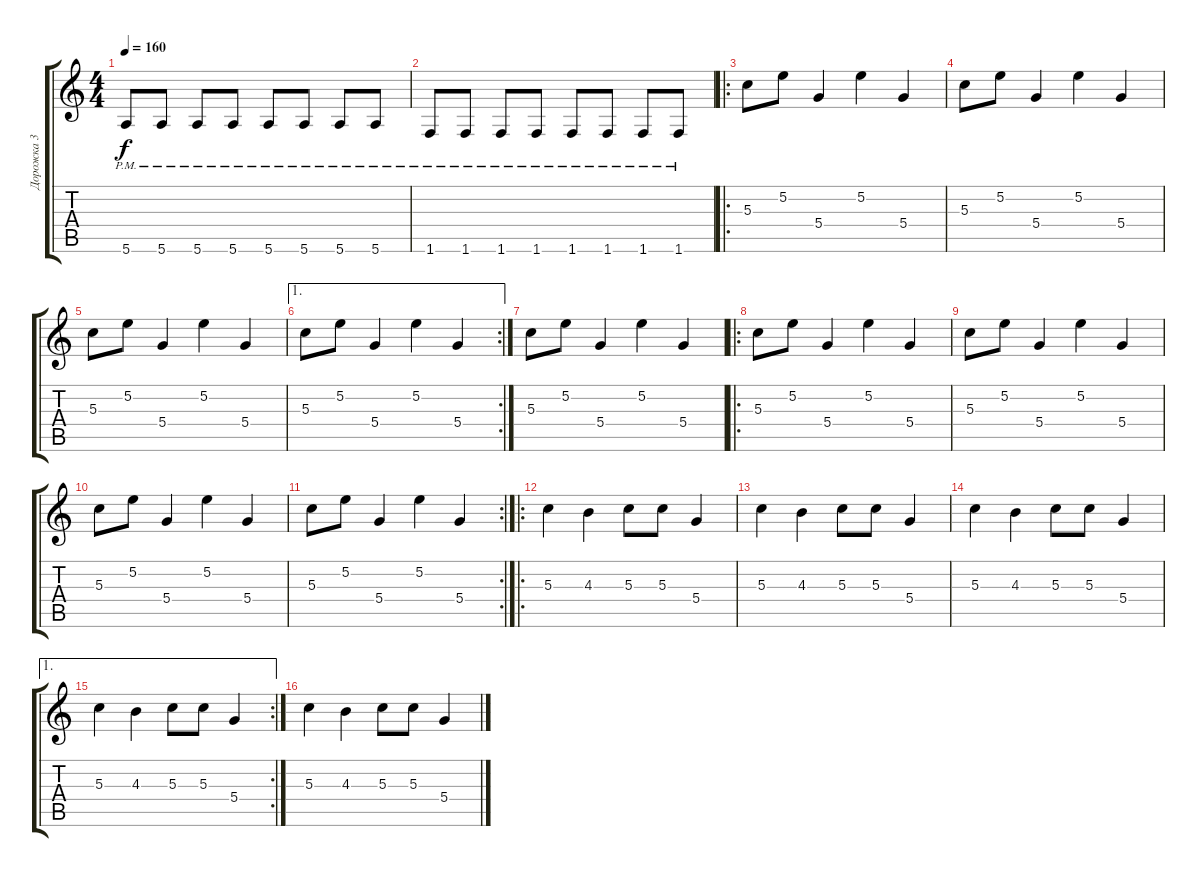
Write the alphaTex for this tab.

\track ("Дорожка 3" "Дорожка 3") {instrument distortionguitar}
\staff {score tabs}
\tuning (E4 B3 G3 D3 A2 E2) {hide}
\ts (4 4)
\tempo 160
\clef g2
\ks c
5.6{pm}.8{dy f} 5.6{pm}.8 5.6{pm}.8 5.6{pm}.8 5.6{pm}.8 5.6{pm}.8 5.6{pm}.8 5.6{pm}.8 |
1.6{pm}.8 1.6{pm}.8 1.6{pm}.8 1.6{pm}.8 1.6{pm}.8 1.6{pm}.8 1.6{pm}.8 1.6{pm}.8 |
\ro
5.3.8 5.2.8 5.4.4 5.2.4 5.4.4 |
5.3.8 5.2.8 5.4.4 5.2.4 5.4.4 |
5.3.8 5.2.8 5.4.4 5.2.4 5.4.4 |
\ae 1
\rc 2
5.3.8 5.2.8 5.4.4 5.2.4 5.4.4 |
5.3.8 5.2.8 5.4.4 5.2.4 5.4.4 |
\ro
5.3.8 5.2.8 5.4.4 5.2.4 5.4.4 |
5.3.8 5.2.8 5.4.4 5.2.4 5.4.4 |
5.3.8 5.2.8 5.4.4 5.2.4 5.4.4 |
\rc 2
5.3.8 5.2.8 5.4.4 5.2.4 5.4.4 |
\ro
5.3.4 4.3.4 5.3.8 5.3.8 5.4.4 |
5.3.4 4.3.4 5.3.8 5.3.8 5.4.4 |
5.3.4 4.3.4 5.3.8 5.3.8 5.4.4 |
\ae 1
\rc 2
5.3.4 4.3.4 5.3.8 5.3.8 5.4.4 |
5.3.4 4.3.4 5.3.8 5.3.8 5.4.4
